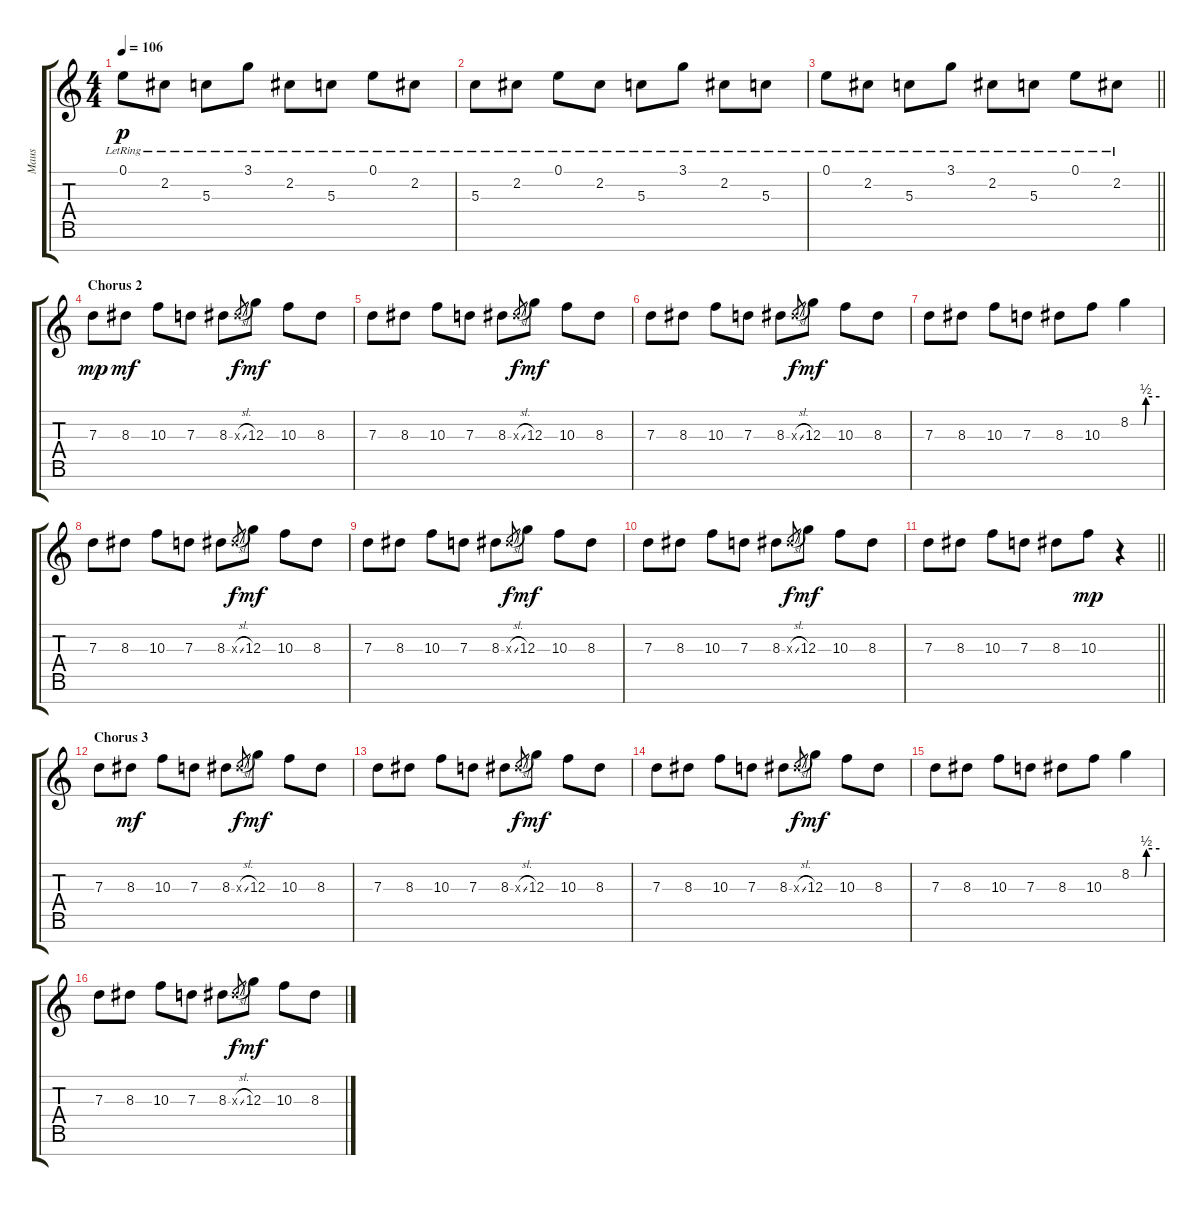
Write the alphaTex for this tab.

\track ("Maus" "Maus") {instrument distortionguitar}
\staff {score tabs}
\tuning (E4 B3 G3 D3 A2 E2 B1) {hide}
\ts (4 4)
\tempo 106
\clef g2
\ks c
0.1{lr}.8{dy p} 2.2{lr}.8 5.3{lr}.8 3.1{lr}.8 2.2{lr}.8 5.3{lr}.8 0.1{lr}.8 2.2{lr}.8 |
5.3{lr}.8 2.2{lr}.8 0.1{lr}.8 2.2{lr}.8 5.3{lr}.8 3.1{lr}.8 2.2{lr}.8 5.3{lr}.8 |
\barLineRight lightlight
0.1{lr}.8 2.2{lr}.8 5.3{lr}.8 3.1{lr}.8 2.2{lr}.8 5.3{lr}.8 0.1{lr}.8 2.2{lr}.8 |
\section ("" "Chorus 2")
7.3.8{dy mp instrument distortionguitar} 8.3.8{dy mf} 10.3.8 7.3.8 8.3.8 8.3{sl x}.8{gr dy f} 12.3.8{dy mf} 10.3.8 8.3.8 |
7.3.8 8.3.8 10.3.8 7.3.8 8.3.8 8.3{sl x}.8{gr dy f} 12.3.8{dy mf} 10.3.8 8.3.8 |
7.3.8 8.3.8 10.3.8 7.3.8 8.3.8 8.3{sl x}.8{gr dy f} 12.3.8{dy mf} 10.3.8 8.3.8 |
7.3.8 8.3.8 10.3.8 7.3.8 8.3.8 10.3.8 8.2{be (custom 0 0 28 0 32 2 60 2)}.4 |
7.3.8 8.3.8 10.3.8 7.3.8 8.3.8 8.3{sl x}.8{gr dy f} 12.3.8{dy mf} 10.3.8 8.3.8 |
7.3.8 8.3.8 10.3.8 7.3.8 8.3.8 8.3{sl x}.8{gr dy f} 12.3.8{dy mf} 10.3.8 8.3.8 |
7.3.8 8.3.8 10.3.8 7.3.8 8.3.8 8.3{sl x}.8{gr dy f} 12.3.8{dy mf} 10.3.8 8.3.8 |
\barLineRight lightlight
7.3.8 8.3.8 10.3.8 7.3.8 8.3.8 10.3.8{dy mp} r.4 |
\section ("" "Chorus 3")
7.3.8{instrument distortionguitar} 8.3.8{dy mf} 10.3.8 7.3.8 8.3.8 8.3{sl x}.8{gr dy f} 12.3.8{dy mf} 10.3.8 8.3.8 |
7.3.8 8.3.8 10.3.8 7.3.8 8.3.8 8.3{sl x}.8{gr dy f} 12.3.8{dy mf} 10.3.8 8.3.8 |
7.3.8 8.3.8 10.3.8 7.3.8 8.3.8 8.3{sl x}.8{gr dy f} 12.3.8{dy mf} 10.3.8 8.3.8 |
7.3.8 8.3.8 10.3.8 7.3.8 8.3.8 10.3.8 8.2{be (custom 0 0 28 0 32 2 60 2)}.4 |
7.3.8 8.3.8 10.3.8 7.3.8 8.3.8 8.3{sl x}.8{gr dy f} 12.3.8{dy mf} 10.3.8 8.3.8
